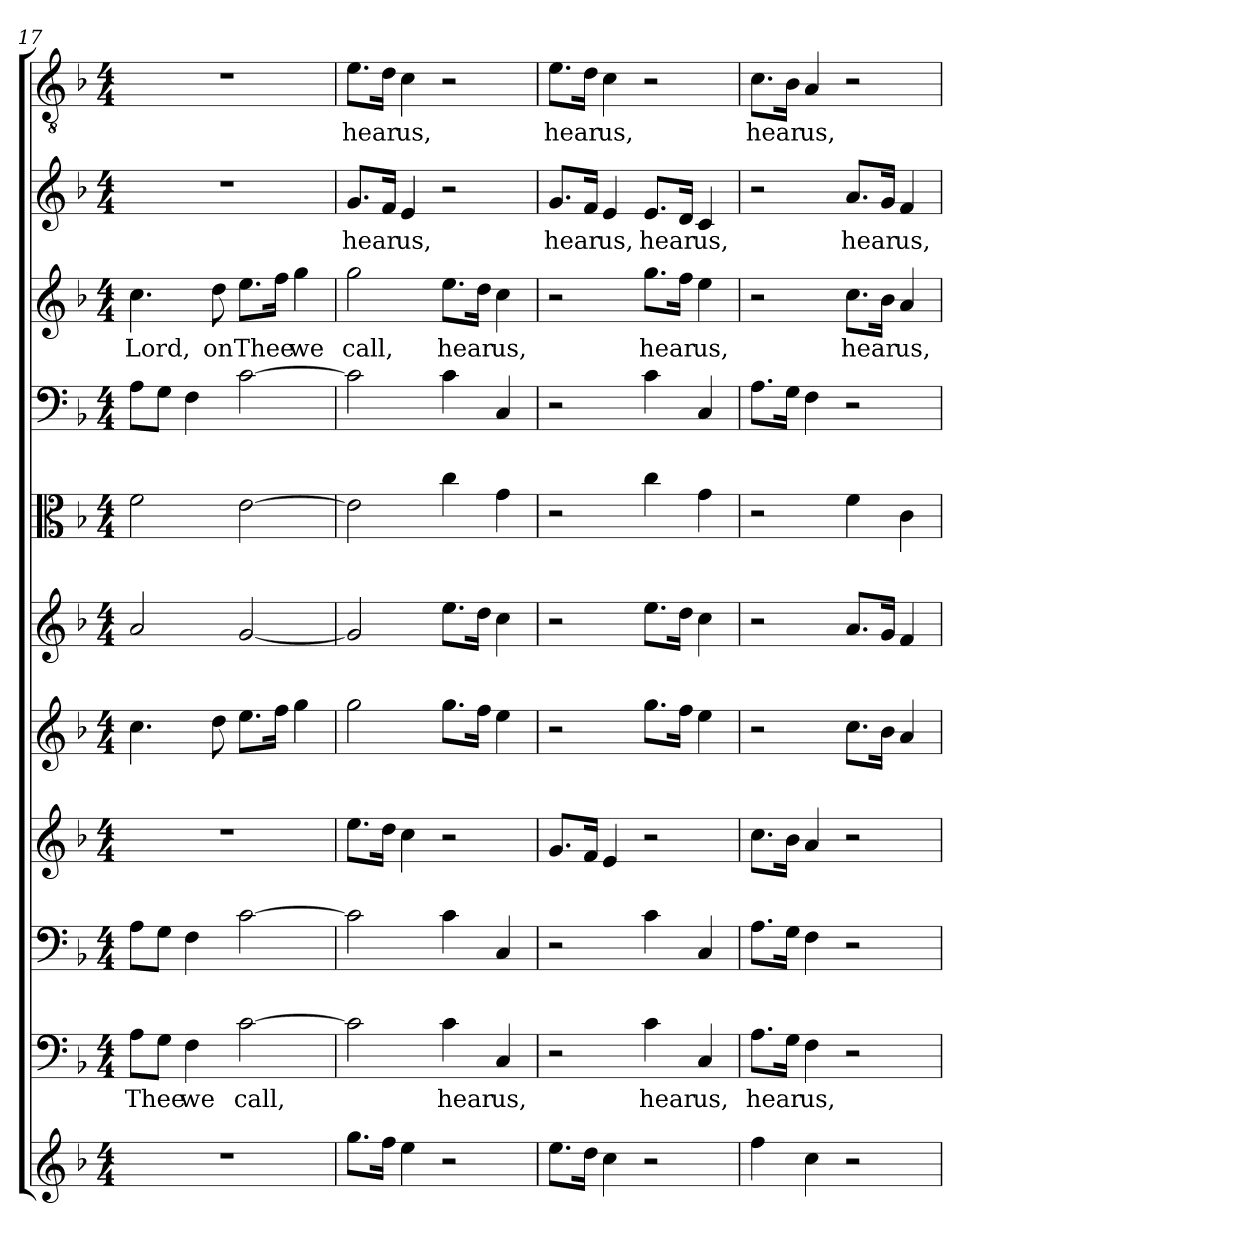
**kern	**kern	**text	**kern	**kern	**kern	**kern	**kern	**kern	**kern	**text	**kern	**text	**kern	**text
*part11	*part10	*part10	*part9	*part8	*part7	*part6	*part5	*part4	*part3	*part3	*part2	*part2	*part1	*part1
*staff11	*staff10	*staff10	*staff9	*staff8	*staff7	*staff6	*staff5	*staff4	*staff3	*staff3	*staff2	*staff2	*staff1	*staff1
*clefG2	*clefF4	*	*clefF4	*clefG2	*clefG2	*clefG2	*clefC3	*clefF4	*clefG2	*	*clefG2	*	*clefGv2	*
*k[b-]	*k[b-]	*	*k[b-]	*k[b-]	*k[b-]	*k[b-]	*k[b-]	*k[b-]	*k[b-]	*	*k[b-]	*	*k[b-]	*
*F:	*F:	*	*F:	*F:	*F:	*F:	*F:	*F:	*F:	*	*F:	*	*F:	*
*M4/4	*M4/4	*	*M4/4	*M4/4	*M4/4	*M4/4	*M4/4	*M4/4	*M4/4	*	*M4/4	*	*M4/4	*
=17	=17	=17	=17	=17	=17	=17	=17	=17	=17	=17	=17	=17	=17	=17
1r	8A\L	Thee	8A\L	1r	4.cc\	2a/	2f\	8A\L	4.cc\	Lord,	1r	.	1r	.
.	8G\J	.	8G\J	.	.	.	.	8G\J	.	.	.	.	.	.
.	4F\	we	4F\	.	.	.	.	4F\	.	.	.	.	.	.
.	.	.	.	.	8dd\	.	.	.	8dd\	on	.	.	.	.
.	[2c\	call,	[2c\	.	8.ee\L	[2g/	[2e\	[2c\	8.ee\L	Thee	.	.	.	.
.	.	.	.	.	16ff\Jk	.	.	.	16ff\Jk	.	.	.	.	.
.	.	.	.	.	4gg\	.	.	.	4gg\	we	.	.	.	.
=18	=18	=18	=18	=18	=18	=18	=18	=18	=18	=18	=18	=18	=18	=18
8.gg\L	2c\]	.	2c\]	8.ee\L	2gg\	2g/]	2e\]	2c\]	2gg\	call,	8.g/L	hear	8.e\L	hear
16ff\Jk	.	.	.	16dd\Jk	.	.	.	.	.	.	16f/Jk	.	16d\Jk	.
4ee\	.	.	.	4cc\	.	.	.	.	.	.	4e/	us,	4c\	us,
2r	4c\	hear	4c\	2r	8.gg\L	8.ee\L	4cc\	4c\	8.ee\L	hear	2r	.	2r	.
.	.	.	.	.	16ff\Jk	16dd\Jk	.	.	16dd\Jk	.	.	.	.	.
.	4C/	us,	4C/	.	4ee\	4cc\	4g\	4C/	4cc\	us,	.	.	.	.
=19	=19	=19	=19	=19	=19	=19	=19	=19	=19	=19	=19	=19	=19	=19
8.ee\L	2r	.	2r	8.g/L	2r	2r	2r	2r	2r	.	8.g/L	hear	8.e\L	hear
16dd\Jk	.	.	.	16f/Jk	.	.	.	.	.	.	16f/Jk	.	16d\Jk	.
4cc\	.	.	.	4e/	.	.	.	.	.	.	4e/	us,	4c\	us,
2r	4c\	hear	4c\	2r	8.gg\L	8.ee\L	4cc\	4c\	8.gg\L	hear	8.e/L	hear	2r	.
.	.	.	.	.	16ff\Jk	16dd\Jk	.	.	16ff\Jk	.	16d/Jk	.	.	.
.	4C/	us,	4C/	.	4ee\	4cc\	4g\	4C/	4ee\	us,	4c/	us,	.	.
=20	=20	=20	=20	=20	=20	=20	=20	=20	=20	=20	=20	=20	=20	=20
4ff\	8.A\L	hear	8.A\L	8.cc\L	2r	2r	2r	8.A\L	2r	.	2r	.	8.c\L	hear
.	16G\Jk	.	16G\Jk	16b-\Jk	.	.	.	16G\Jk	.	.	.	.	16B-\Jk	.
4cc\	4F\	us,	4F\	4a/	.	.	.	4F\	.	.	.	.	4A/	us,
2r	2r	.	2r	2r	8.cc\L	8.a/L	4f\	2r	8.cc\L	hear	8.a/L	hear	2r	.
.	.	.	.	.	16b-\Jk	16g/Jk	.	.	16b-\Jk	.	16g/Jk	.	.	.
.	.	.	.	.	4a/	4f/	4c\	.	4a/	us,	4f/	us,	.	.
=	=	=	=	=	=	=	=	=	=	=	=	=	=	=
*-	*-	*-	*-	*-	*-	*-	*-	*-	*-	*-	*-	*-	*-	*-
